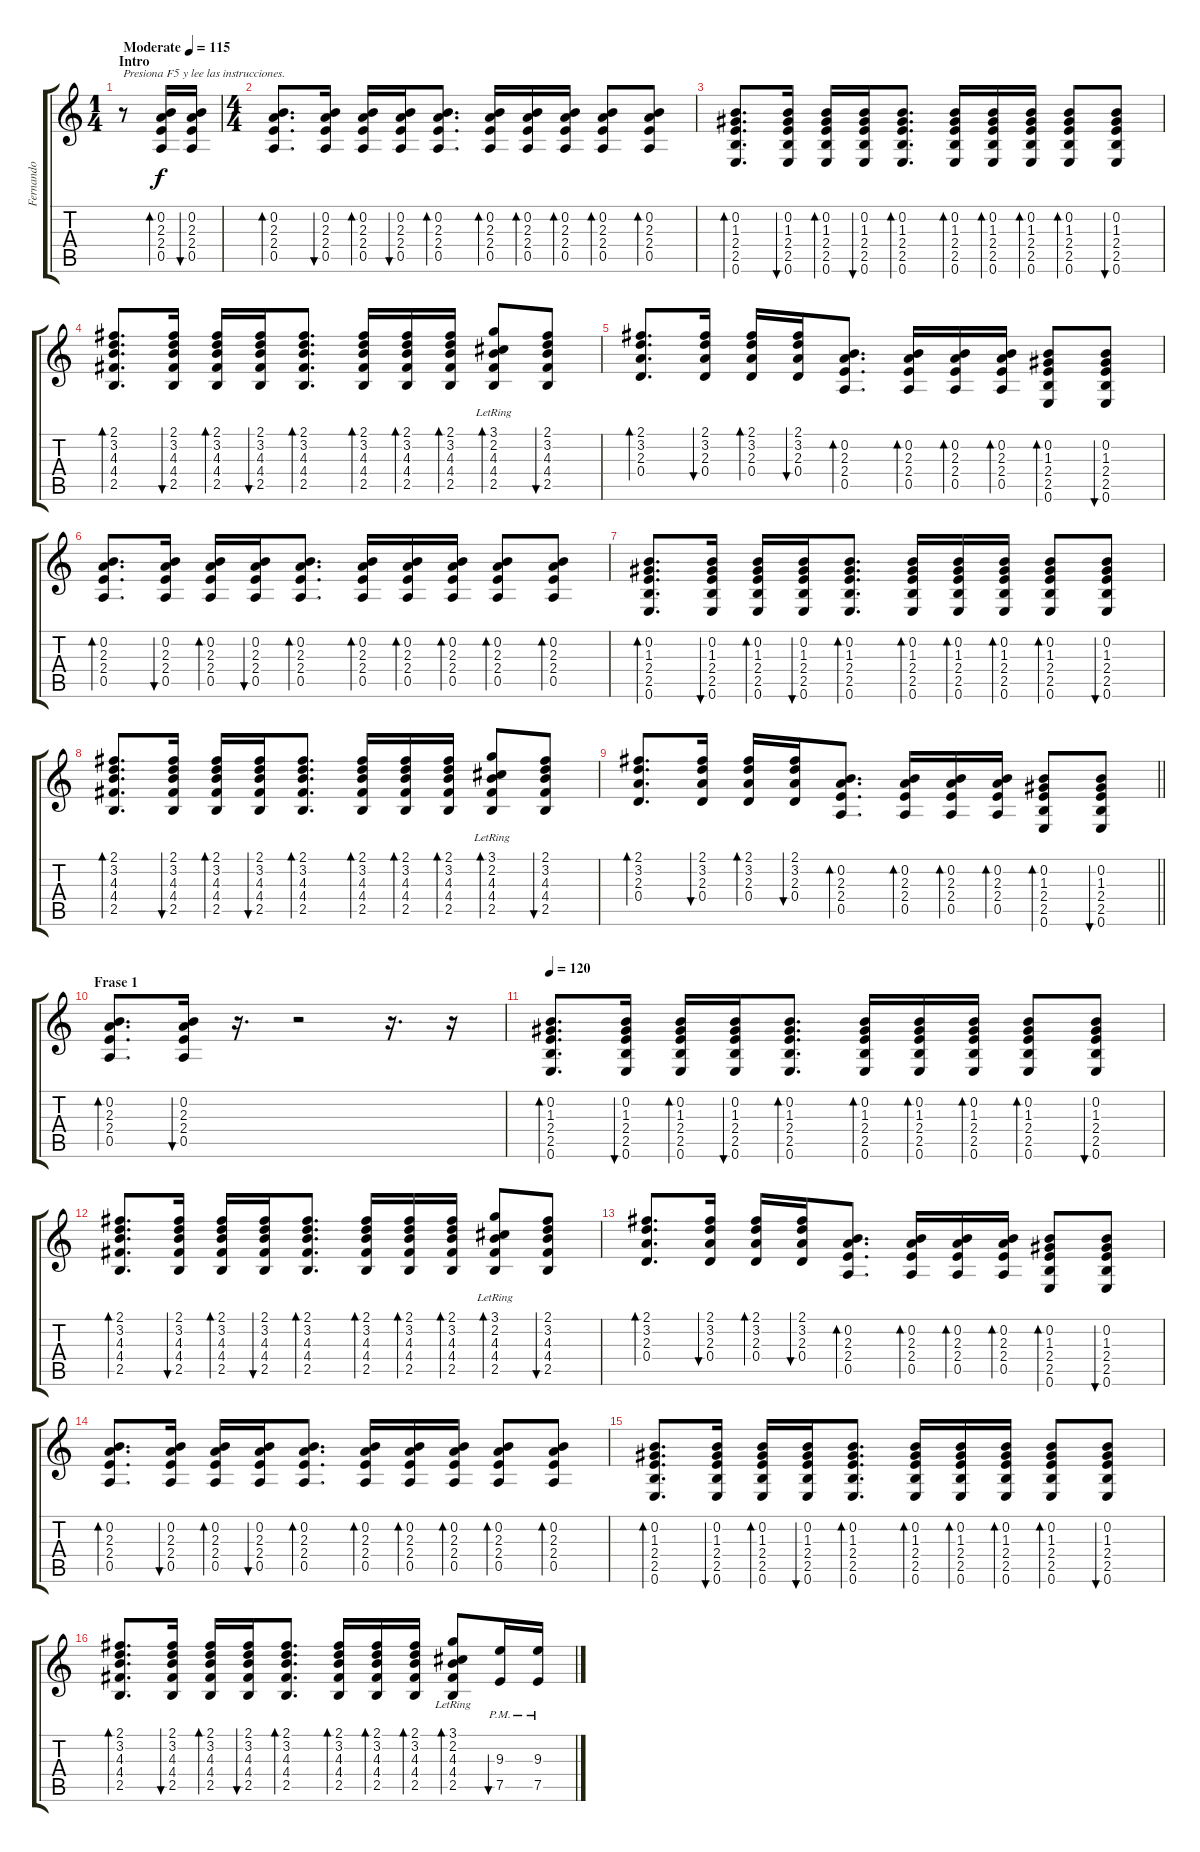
\track ("Fernando" "Fernando") {instrument acousticguitarsteel}
\staff {score tabs}
\tuning (E4 B3 G3 D3 A2 E2) {hide}
\ts (1 4)
\section ("" "Intro")
\tempo (115 "Moderate")
\clef g2
\ks c
r.8{txt "Presiona F5 y lee las instrucciones." dy f instrument acousticguitarsteel} (0.2 2.3 2.4 0.5).16{bd 60} (0.2 2.3 2.4 0.5).16{bu 60} |
\ts (4 4)
(0.2 2.3 2.4 0.5).8{d bd 60} (0.2 2.3 2.4 0.5).16{bu 60} (0.2 2.3 2.4 0.5).16{bd 60} (0.2 2.3 2.4 0.5).16{bu 60} (0.2 2.3 2.4 0.5).8{d bd 60} (0.2 2.3 2.4 0.5).16{bd 60} (0.2 2.3 2.4 0.5).16{bd 60} (0.2 2.3 2.4 0.5).16{bd 60} (0.2 2.3 2.4 0.5).8{bd 60} (0.2 2.3 2.4 0.5).8{bd 60} |
(0.2 1.3 2.4 2.5 0.6).8{d bd 60} (0.2 1.3 2.4 2.5 0.6).16{bu 60} (0.2 1.3 2.4 2.5 0.6).16{bd 60} (0.2 1.3 2.4 2.5 0.6).16{bu 60} (0.2 1.3 2.4 2.5 0.6).8{d bd 60} (0.2 1.3 2.4 2.5 0.6).16{bd 60} (0.2 1.3 2.4 2.5 0.6).16{bd 60} (0.2 1.3 2.4 2.5 0.6).16{bd 60} (0.2 1.3 2.4 2.5 0.6).8{bd 60} (0.2 1.3 2.4 2.5 0.6).8{bu 60} |
(2.1 3.2 4.3 4.4 2.5).8{d bd 60} (2.1 3.2 4.3 4.4 2.5).16{bu 60} (2.1 3.2 4.3 4.4 2.5).16{bd 60} (2.1 3.2 4.3 4.4 2.5).16{bu 60} (2.1 3.2 4.3 4.4 2.5).8{d bd 60} (2.1 3.2 4.3 4.4 2.5).16{bd 60} (2.1 3.2 4.3 4.4 2.5).16{bd 60} (2.1 3.2 4.3 4.4 2.5).16{bd 60} (3.1{lr} 2.2 4.3 4.4 2.5).8{bd 60} (2.1 3.2 4.3 4.4 2.5).8{bu 60} |
(2.1 3.2 2.3 0.4).8{d bd 60} (2.1 3.2 2.3 0.4).16{bu 60} (2.1 3.2 2.3 0.4).16{bd 60} (2.1 3.2 2.3 0.4).16{bu 60} (0.2 2.3 2.4 0.5).8{d bd 60} (0.2 2.3 2.4 0.5).16{bd 60} (0.2 2.3 2.4 0.5).16{bd 60} (0.2 2.3 2.4 0.5).16{bd 60} (0.2 1.3 2.4 2.5 0.6).8{bd 60} (0.2 1.3 2.4 2.5 0.6).8{bu 60} |
(0.2 2.3 2.4 0.5).8{d bd 60} (0.2 2.3 2.4 0.5).16{bu 60} (0.2 2.3 2.4 0.5).16{bd 60} (0.2 2.3 2.4 0.5).16{bu 60} (0.2 2.3 2.4 0.5).8{d bd 60} (0.2 2.3 2.4 0.5).16{bd 60} (0.2 2.3 2.4 0.5).16{bd 60} (0.2 2.3 2.4 0.5).16{bd 60} (0.2 2.3 2.4 0.5).8{bd 60} (0.2 2.3 2.4 0.5).8{bd 60} |
(0.2 1.3 2.4 2.5 0.6).8{d bd 60} (0.2 1.3 2.4 2.5 0.6).16{bu 60} (0.2 1.3 2.4 2.5 0.6).16{bd 60} (0.2 1.3 2.4 2.5 0.6).16{bu 60} (0.2 1.3 2.4 2.5 0.6).8{d bd 60} (0.2 1.3 2.4 2.5 0.6).16{bd 60} (0.2 1.3 2.4 2.5 0.6).16{bd 60} (0.2 1.3 2.4 2.5 0.6).16{bd 60} (0.2 1.3 2.4 2.5 0.6).8{bd 60} (0.2 1.3 2.4 2.5 0.6).8{bu 60} |
(2.1 3.2 4.3 4.4 2.5).8{d bd 60} (2.1 3.2 4.3 4.4 2.5).16{bu 60} (2.1 3.2 4.3 4.4 2.5).16{bd 60} (2.1 3.2 4.3 4.4 2.5).16{bu 60} (2.1 3.2 4.3 4.4 2.5).8{d bd 60} (2.1 3.2 4.3 4.4 2.5).16{bd 60} (2.1 3.2 4.3 4.4 2.5).16{bd 60} (2.1 3.2 4.3 4.4 2.5).16{bd 60} (3.1{lr} 2.2 4.3 4.4 2.5).8{bd 60} (2.1 3.2 4.3 4.4 2.5).8{bu 60} |
\barLineRight lightlight
(2.1 3.2 2.3 0.4).8{d bd 60} (2.1 3.2 2.3 0.4).16{bu 60} (2.1 3.2 2.3 0.4).16{bd 60} (2.1 3.2 2.3 0.4).16{bu 60} (0.2 2.3 2.4 0.5).8{d bd 60} (0.2 2.3 2.4 0.5).16{bd 60} (0.2 2.3 2.4 0.5).16{bd 60} (0.2 2.3 2.4 0.5).16{bd 60} (0.2 1.3 2.4 2.5 0.6).8{bd 60} (0.2 1.3 2.4 2.5 0.6).8{bu 60} |
\section ("" "Frase 1")
(0.2 2.3 2.4 0.5).8{d bd 60} (0.2 2.3 2.4 0.5).16{bu 60} r.16{d} r.2 r.16{d} r.16 |
\tempo 120
(0.2 1.3 2.4 2.5 0.6).8{d bd 60} (0.2 1.3 2.4 2.5 0.6).16{bu 60} (0.2 1.3 2.4 2.5 0.6).16{bd 60} (0.2 1.3 2.4 2.5 0.6).16{bu 60} (0.2 1.3 2.4 2.5 0.6).8{d bd 60} (0.2 1.3 2.4 2.5 0.6).16{bd 60} (0.2 1.3 2.4 2.5 0.6).16{bd 60} (0.2 1.3 2.4 2.5 0.6).16{bd 60} (0.2 1.3 2.4 2.5 0.6).8{bd 60} (0.2 1.3 2.4 2.5 0.6).8{bu 60} |
(2.1 3.2 4.3 4.4 2.5).8{d bd 60} (2.1 3.2 4.3 4.4 2.5).16{bu 60} (2.1 3.2 4.3 4.4 2.5).16{bd 60} (2.1 3.2 4.3 4.4 2.5).16{bu 60} (2.1 3.2 4.3 4.4 2.5).8{d bd 60} (2.1 3.2 4.3 4.4 2.5).16{bd 60} (2.1 3.2 4.3 4.4 2.5).16{bd 60} (2.1 3.2 4.3 4.4 2.5).16{bd 60} (3.1{lr} 2.2 4.3 4.4 2.5).8{bd 60} (2.1 3.2 4.3 4.4 2.5).8{bu 60} |
(2.1 3.2 2.3 0.4).8{d bd 60} (2.1 3.2 2.3 0.4).16{bu 60} (2.1 3.2 2.3 0.4).16{bd 60} (2.1 3.2 2.3 0.4).16{bu 60} (0.2 2.3 2.4 0.5).8{d bd 60} (0.2 2.3 2.4 0.5).16{bd 60} (0.2 2.3 2.4 0.5).16{bd 60} (0.2 2.3 2.4 0.5).16{bd 60} (0.2 1.3 2.4 2.5 0.6).8{bd 60} (0.2 1.3 2.4 2.5 0.6).8{bu 60} |
(0.2 2.3 2.4 0.5).8{d bd 60} (0.2 2.3 2.4 0.5).16{bu 60} (0.2 2.3 2.4 0.5).16{bd 60} (0.2 2.3 2.4 0.5).16{bu 60} (0.2 2.3 2.4 0.5).8{d bd 60} (0.2 2.3 2.4 0.5).16{bd 60} (0.2 2.3 2.4 0.5).16{bd 60} (0.2 2.3 2.4 0.5).16{bd 60} (0.2 2.3 2.4 0.5).8{bd 60} (0.2 2.3 2.4 0.5).8{bd 60} |
(0.2 1.3 2.4 2.5 0.6).8{d bd 60} (0.2 1.3 2.4 2.5 0.6).16{bu 60} (0.2 1.3 2.4 2.5 0.6).16{bd 60} (0.2 1.3 2.4 2.5 0.6).16{bu 60} (0.2 1.3 2.4 2.5 0.6).8{d bd 60} (0.2 1.3 2.4 2.5 0.6).16{bd 60} (0.2 1.3 2.4 2.5 0.6).16{bd 60} (0.2 1.3 2.4 2.5 0.6).16{bd 60} (0.2 1.3 2.4 2.5 0.6).8{bd 60} (0.2 1.3 2.4 2.5 0.6).8{bu 60} |
(2.1 3.2 4.3 4.4 2.5).8{d bd 60} (2.1 3.2 4.3 4.4 2.5).16{bu 60} (2.1 3.2 4.3 4.4 2.5).16{bd 60} (2.1 3.2 4.3 4.4 2.5).16{bu 60} (2.1 3.2 4.3 4.4 2.5).8{d bd 60} (2.1 3.2 4.3 4.4 2.5).16{bd 60} (2.1 3.2 4.3 4.4 2.5).16{bd 60} (2.1 3.2 4.3 4.4 2.5).16{bd 60} (3.1{lr} 2.2 4.3 4.4 2.5).8{bd 60} (9.3 7.5{pm}).16{bu 60} (9.3 7.5{pm}).16
